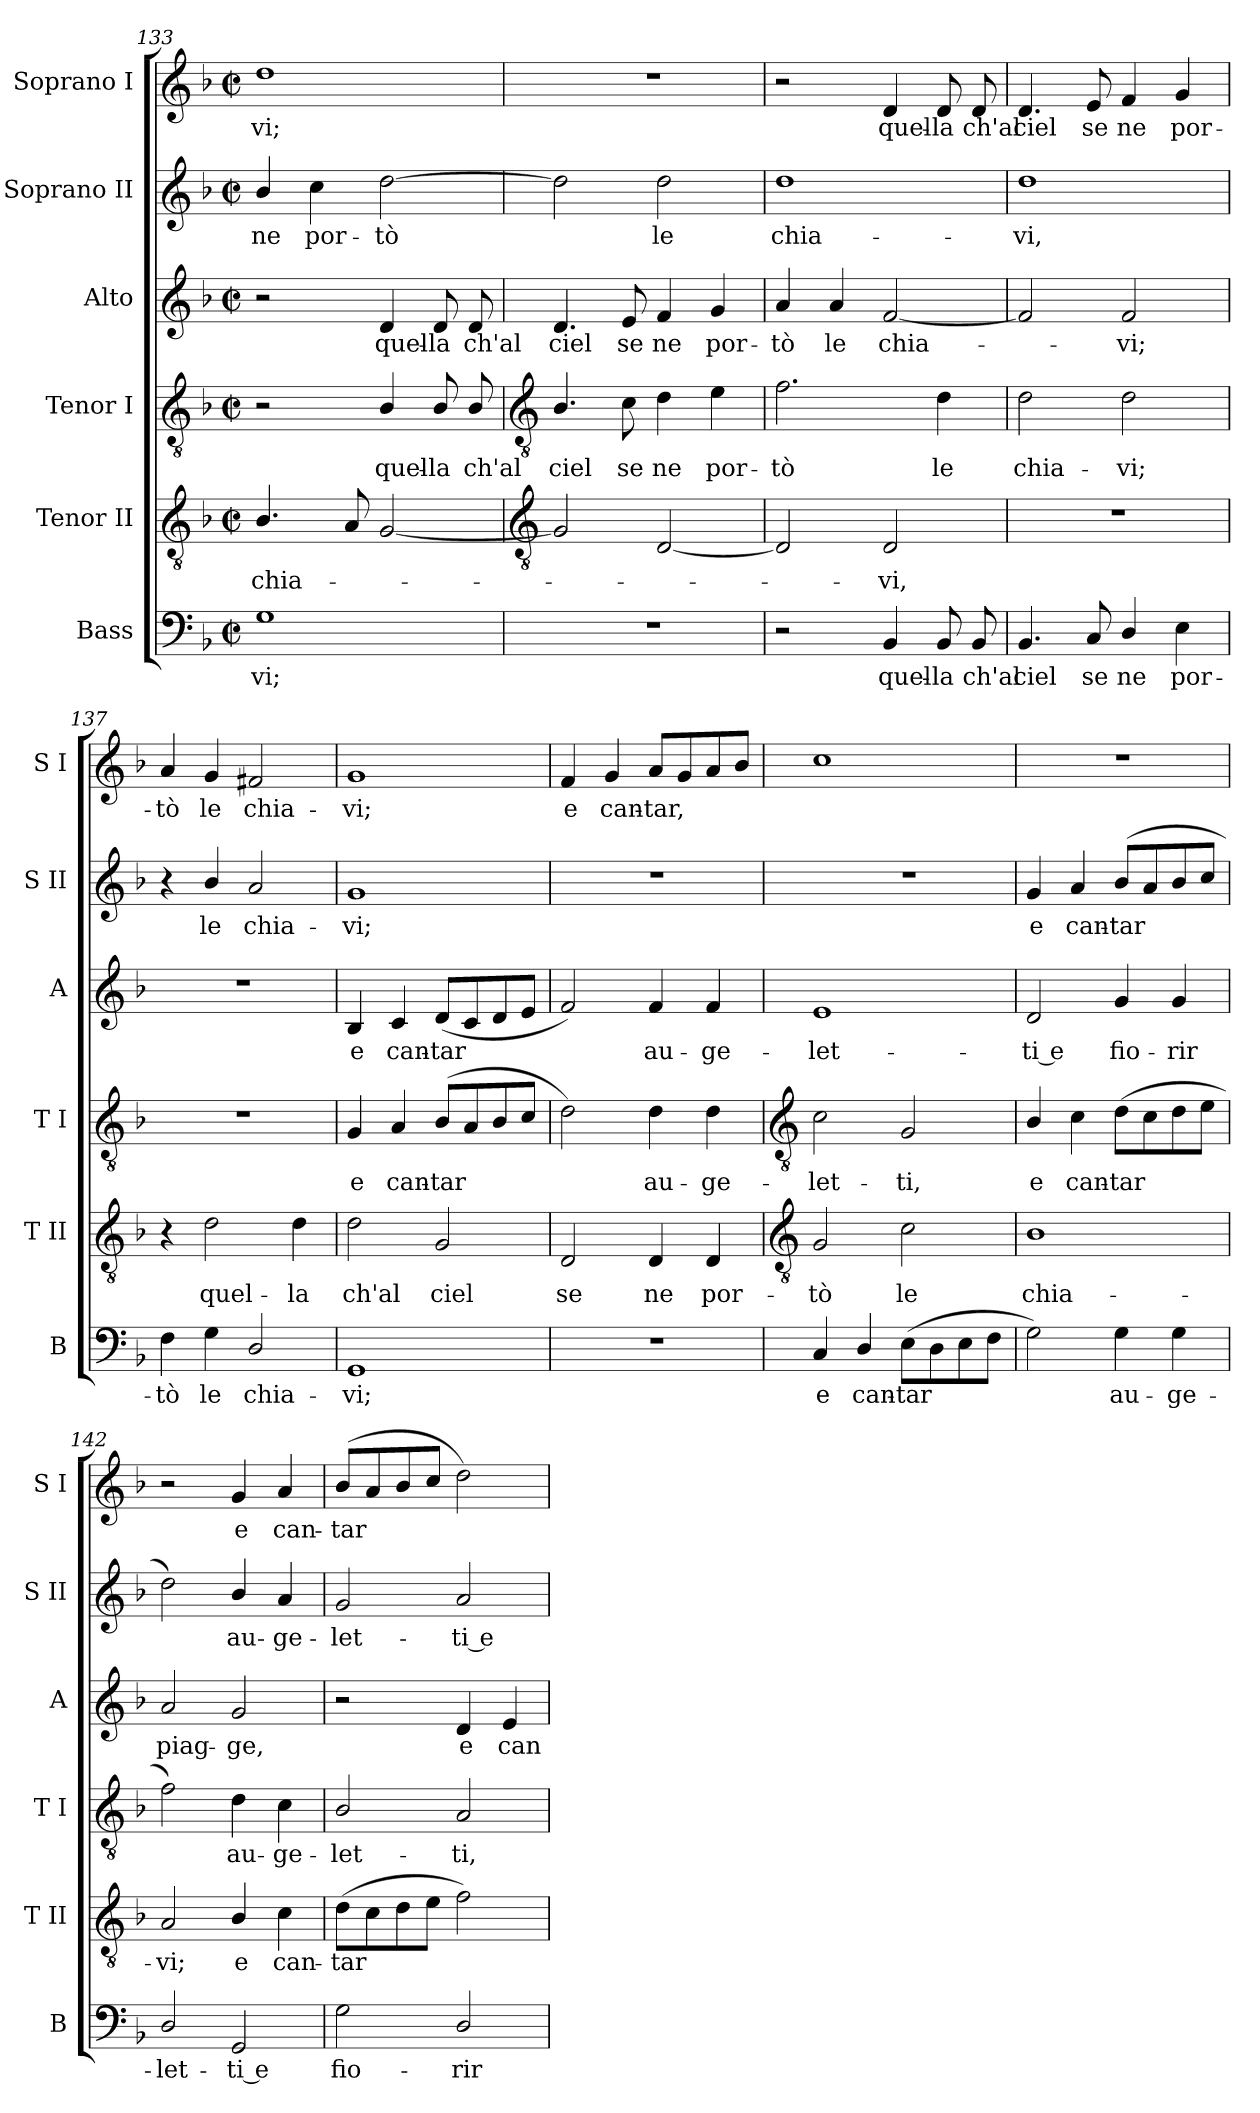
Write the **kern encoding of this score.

**kern	**text	**kern	**text	**kern	**text	**kern	**text	**kern	**text	**kern	**text
*part6	*part6	*part5	*part5	*part4	*part4	*part3	*part3	*part2	*part2	*part1	*part1
*staff6	*staff6	*staff5	*staff5	*staff4	*staff4	*staff3	*staff3	*staff2	*staff2	*staff1	*staff1
*I"Bass	*	*I"Tenor II	*	*I"Tenor I	*	*I"Alto	*	*I"Soprano II	*	*I"Soprano I	*
*I'B	*	*I'T II	*	*I'T I	*	*I'A	*	*I'S II	*	*I'S I	*
*clefF4	*	*clefGv2	*	*clefGv2	*	*clefG2	*	*clefG2	*	*clefG2	*
*k[b-]	*	*k[b-]	*	*k[b-]	*	*k[b-]	*	*k[b-]	*	*k[b-]	*
*F:	*	*F:	*	*F:	*	*F:	*	*F:	*	*F:	*
*M2/2	*	*M2/2	*	*M2/2	*	*M2/2	*	*M2/2	*	*M2/2	*
*met(c|)	*	*met(c|)	*	*met(c|)	*	*met(c|)	*	*met(c|)	*	*met(c|)	*
=133	=133	=133	=133	=133	=133	=133	=133	=133	=133	=133	=133
!	!LO:LY:b	!	!LO:LY:b	!	!	!	!	!	!LO:LY:b	!	!LO:LY:b
1G	-vi;	4.B-/	chia-	2r	.	2r	.	4b-/	ne	1dd	-vi;
!	!	!	!	!	!	!	!	!	!LO:LY:b	!	!
.	.	.	.	.	.	.	.	4cc	por-	.	.
.	.	8A	.	.	.	.	.	.	.	.	.
!	!	!	!	!	!LO:LY:b	!	!LO:LY:b	!	!LO:LY:b	!	!
.	.	[2G	.	4B-/	quel-	4d	quel-	[2dd	-tò	.	.
!	!	!	!	!	!LO:LY:b	!	!LO:LY:b	!	!	!	!
.	.	.	.	8B-/	-la	8d	-la	.	.	.	.
!	!	!	!	!	!LO:LY:b	!	!LO:LY:b	!	!	!	!
.	.	.	.	8B-/	ch'al	8d	ch'al	.	.	.	.
!!LO:LB:g=z
=134	=134	=134	=134	=134	=134	=134	=134	=134	=134	=134	=134
*	*	*clefGv2	*	*clefGv2	*	*	*	*	*	*	*
!	!	!	!	!	!LO:LY:b	!	!LO:LY:b	!	!	!	!
1r	.	2G]	.	4.B-/	ciel	4.d	ciel	2dd]	.	1r	.
!	!	!	!	!	!LO:LY:b	!	!LO:LY:b	!	!	!	!
.	.	.	.	8c	se	8e	se	.	.	.	.
!	!	!	!	!	!LO:LY:b	!	!LO:LY:b	!	!LO:LY:b	!	!
.	.	[2D	.	4d	ne	4f	ne	2dd	le	.	.
!	!	!	!	!	!LO:LY:b	!	!LO:LY:b	!	!	!	!
.	.	.	.	4e	por-	4g	por-	.	.	.	.
=135	=135	=135	=135	=135	=135	=135	=135	=135	=135	=135	=135
!	!	!	!	!	!LO:LY:b	!	!LO:LY:b	!	!LO:LY:b	!	!
2r	.	2D]	.	2.f	-tò	4a	-tò	1dd	chia-	2r	.
!	!	!	!	!	!	!	!LO:LY:b	!	!	!	!
.	.	.	.	.	.	4a	le	.	.	.	.
!	!LO:LY:b	!	!LO:LY:b	!	!	!	!LO:LY:b	!	!	!	!LO:LY:b
4BB-	quel-	2D	vi,	.	.	[2f	chia-	.	.	4d	quel-
!	!LO:LY:b	!	!	!	!LO:LY:b	!	!	!	!	!	!LO:LY:b
8BB-	-la	.	.	4d	le	.	.	.	.	8d	-la
!	!LO:LY:b	!	!	!	!	!	!	!	!	!	!LO:LY:b
8BB-	ch'al	.	.	.	.	.	.	.	.	8d	ch'al
=136	=136	=136	=136	=136	=136	=136	=136	=136	=136	=136	=136
!	!LO:LY:b	!	!	!	!LO:LY:b	!	!	!	!LO:LY:b	!	!LO:LY:b
4.BB-	ciel	1r	.	2d	chia-	2f]	.	1dd	-vi,	4.d	ciel
!	!LO:LY:b	!	!	!	!	!	!	!	!	!	!LO:LY:b
8C	se	.	.	.	.	.	.	.	.	8e	se
!	!LO:LY:b	!	!	!	!LO:LY:b	!	!LO:LY:b	!	!	!	!LO:LY:b
4D/	ne	.	.	2d	-vi;	2f	vi;	.	.	4f	ne
!	!LO:LY:b	!	!	!	!	!	!	!	!	!	!LO:LY:b
4E	por-	.	.	.	.	.	.	.	.	4g	por-
=137	=137	=137	=137	=137	=137	=137	=137	=137	=137	=137	=137
!	!LO:LY:b	!	!	!	!	!	!	!	!	!	!LO:LY:b
4F	-tò	4r	.	1r	.	1r	.	4r	.	4a	-tò
!	!LO:LY:b	!	!LO:LY:b	!	!	!	!	!	!LO:LY:b	!	!LO:LY:b
4G	le	2d	quel-	.	.	.	.	4b-/	le	4g	le
!	!LO:LY:b	!	!	!	!	!	!	!	!LO:LY:b	!	!LO:LY:b
2D/	chia-	.	.	.	.	.	.	2a	chia-	2f#X	chia-
!	!	!	!LO:LY:b	!	!	!	!	!	!	!	!
.	.	4d	-la	.	.	.	.	.	.	.	.
=138	=138	=138	=138	=138	=138	=138	=138	=138	=138	=138	=138
!	!LO:LY:b	!	!LO:LY:b	!	!LO:LY:b	!	!LO:LY:b	!	!LO:LY:b	!	!LO:LY:b
1GG	-vi;	2d	ch'al	4G	e	4B-	e	1g	-vi;	1g	-vi;
!	!	!	!	!	!LO:LY:b	!	!LO:LY:b	!	!	!	!
.	.	.	.	4A	can-	4c	can-	.	.	.	.
!	!	!	!LO:LY:b	!	!LO:LY:b	!	!LO:LY:b	!	!	!	!
.	.	2G	ciel	(<8B-/L	-tar	(<8dL	-tar	.	.	.	.
.	.	.	.	8A/	.	8c	.	.	.	.	.
.	.	.	.	8B-/	.	8d	.	.	.	.	.
.	.	.	.	8c/J	.	8eJ	.	.	.	.	.
=139	=139	=139	=139	=139	=139	=139	=139	=139	=139	=139	=139
!	!	!	!LO:LY:b	!	!	!	!	!	!	!	!LO:LY:b
1r	.	2D	se	2d)	.	2f)	.	1r	.	4f	e
!	!	!	!	!	!	!	!	!	!	!	!LO:LY:b
.	.	.	.	.	.	.	.	.	.	4g	can-
!	!	!	!LO:LY:b	!	!LO:LY:b	!	!LO:LY:b	!	!	!	!LO:LY:b
.	.	4D	ne	4d	au-	4f	au-	.	.	8aL	-tar,
.	.	.	.	.	.	.	.	.	.	8g	.
!	!	!	!LO:LY:b	!	!LO:LY:b	!	!LO:LY:b	!	!	!	!
.	.	4D	por-	4d	-ge-	4f	-ge-	.	.	8a	.
.	.	.	.	.	.	.	.	.	.	8b-J	.
!!LO:LB:g=z
=140	=140	=140	=140	=140	=140	=140	=140	=140	=140	=140	=140
*	*	*clefGv2	*	*clefGv2	*	*	*	*	*	*	*
!	!LO:LY:b	!	!LO:LY:b	!	!LO:LY:b	!	!LO:LY:b	!	!	!	!
4C	e	2G	-tò	2c	-let-	1e	-let-	1r	.	1cc	.
!	!LO:LY:b	!	!	!	!	!	!	!	!	!	!
4D/	can-	.	.	.	.	.	.	.	.	.	.
!	!LO:LY:b	!	!LO:LY:b	!	!LO:LY:b	!	!	!	!	!	!
(>8EL	-tar	2c	le	2G	-ti,	.	.	.	.	.	.
8D	.	.	.	.	.	.	.	.	.	.	.
8E	.	.	.	.	.	.	.	.	.	.	.
8FJ	.	.	.	.	.	.	.	.	.	.	.
=141	=141	=141	=141	=141	=141	=141	=141	=141	=141	=141	=141
!	!	!	!LO:LY:b	!	!LO:LY:b	!	!LO:LY:b	!	!LO:LY:b	!	!
2G)	.	1B-	chia-	4B-/	e	2d	-ti e	4g	e	1r	.
!	!	!	!	!	!LO:LY:b	!	!	!	!LO:LY:b	!	!
.	.	.	.	4c	can-	.	.	4a	can-	.	.
!	!LO:LY:b	!	!	!	!LO:LY:b	!	!LO:LY:b	!	!LO:LY:b	!	!
4G	au-	.	.	(>8dL	-tar	4g	fio-	(<8b-/L	-tar	.	.
.	.	.	.	8c	.	.	.	8a/	.	.	.
!	!LO:LY:b	!	!	!	!	!	!LO:LY:b	!	!	!	!
4G	-ge-	.	.	8d	.	4g	-rir	8b-/	.	.	.
.	.	.	.	8eJ	.	.	.	8cc/J	.	.	.
=142	=142	=142	=142	=142	=142	=142	=142	=142	=142	=142	=142
!	!LO:LY:b	!	!LO:LY:b	!	!	!	!LO:LY:b	!	!	!	!
2D/	-let-	2A	-vi;	2f)	.	2a	piag-	2dd)	.	2r	.
!	!LO:LY:b	!	!LO:LY:b	!	!LO:LY:b	!	!LO:LY:b	!	!LO:LY:b	!	!LO:LY:b
2GG	-ti e	4B-/	e	4d	au-	2g	-ge,	4b-/	au-	4g	e
!	!	!	!LO:LY:b	!	!LO:LY:b	!	!	!	!LO:LY:b	!	!LO:LY:b
.	.	4c	can-	4c	-ge-	.	.	4a	-ge-	4a	can-
=143	=143	=143	=143	=143	=143	=143	=143	=143	=143	=143	=143
!	!LO:LY:b	!	!LO:LY:b	!	!LO:LY:b	!	!	!	!LO:LY:b	!	!LO:LY:b
2G	fio-	(>8dL	-tar	2B-/	-let-	2r	.	2g	-let-	(<8b-/L	-tar
.	.	8c	.	.	.	.	.	.	.	8a/	.
.	.	8d	.	.	.	.	.	.	.	8b-/	.
.	.	8eJ	.	.	.	.	.	.	.	8cc/J	.
!	!LO:LY:b	!	!	!	!LO:LY:b	!	!LO:LY:b	!	!LO:LY:b	!	!
2D/	-rir	2f)	.	2A	-ti,	4d	e	2a	-ti e	2dd)	.
!	!	!	!	!	!	!	!LO:LY:b	!	!	!	!
.	.	.	.	.	.	4e	can-	.	.	.	.
=	=	=	=	=	=	=	=	=	=	=	=
*-	*-	*-	*-	*-	*-	*-	*-	*-	*-	*-	*-
